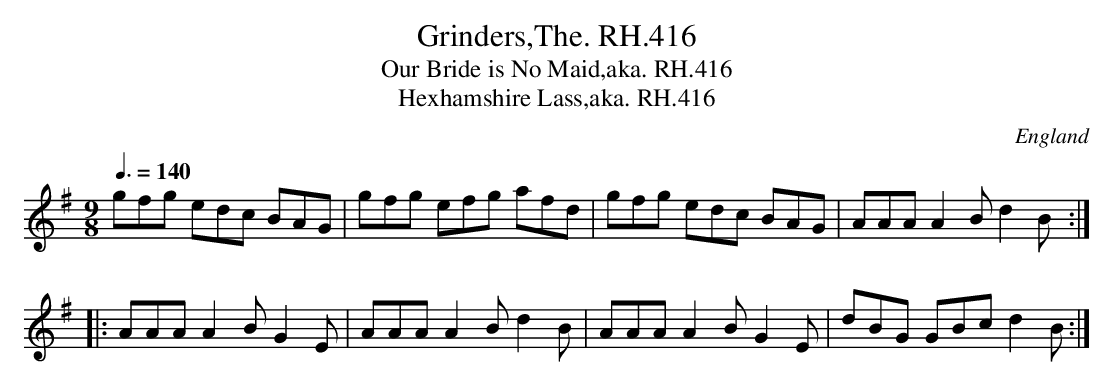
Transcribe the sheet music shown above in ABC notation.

X:1
T:Grinders,The. RH.416
T:Our Bride is No Maid,aka. RH.416
T:Hexhamshire Lass,aka. RH.416
L:1/8
M:9/8
O:England
Q:3/8=140
K:G
gfg edc BAG|gfg efg afd|\
gfg edc BAG|AAA A2B d2B:|!
|:AAA A2B G2E|AAA A2B d2B|\
AAA A2B G2E|dBG GBc d2B:|
